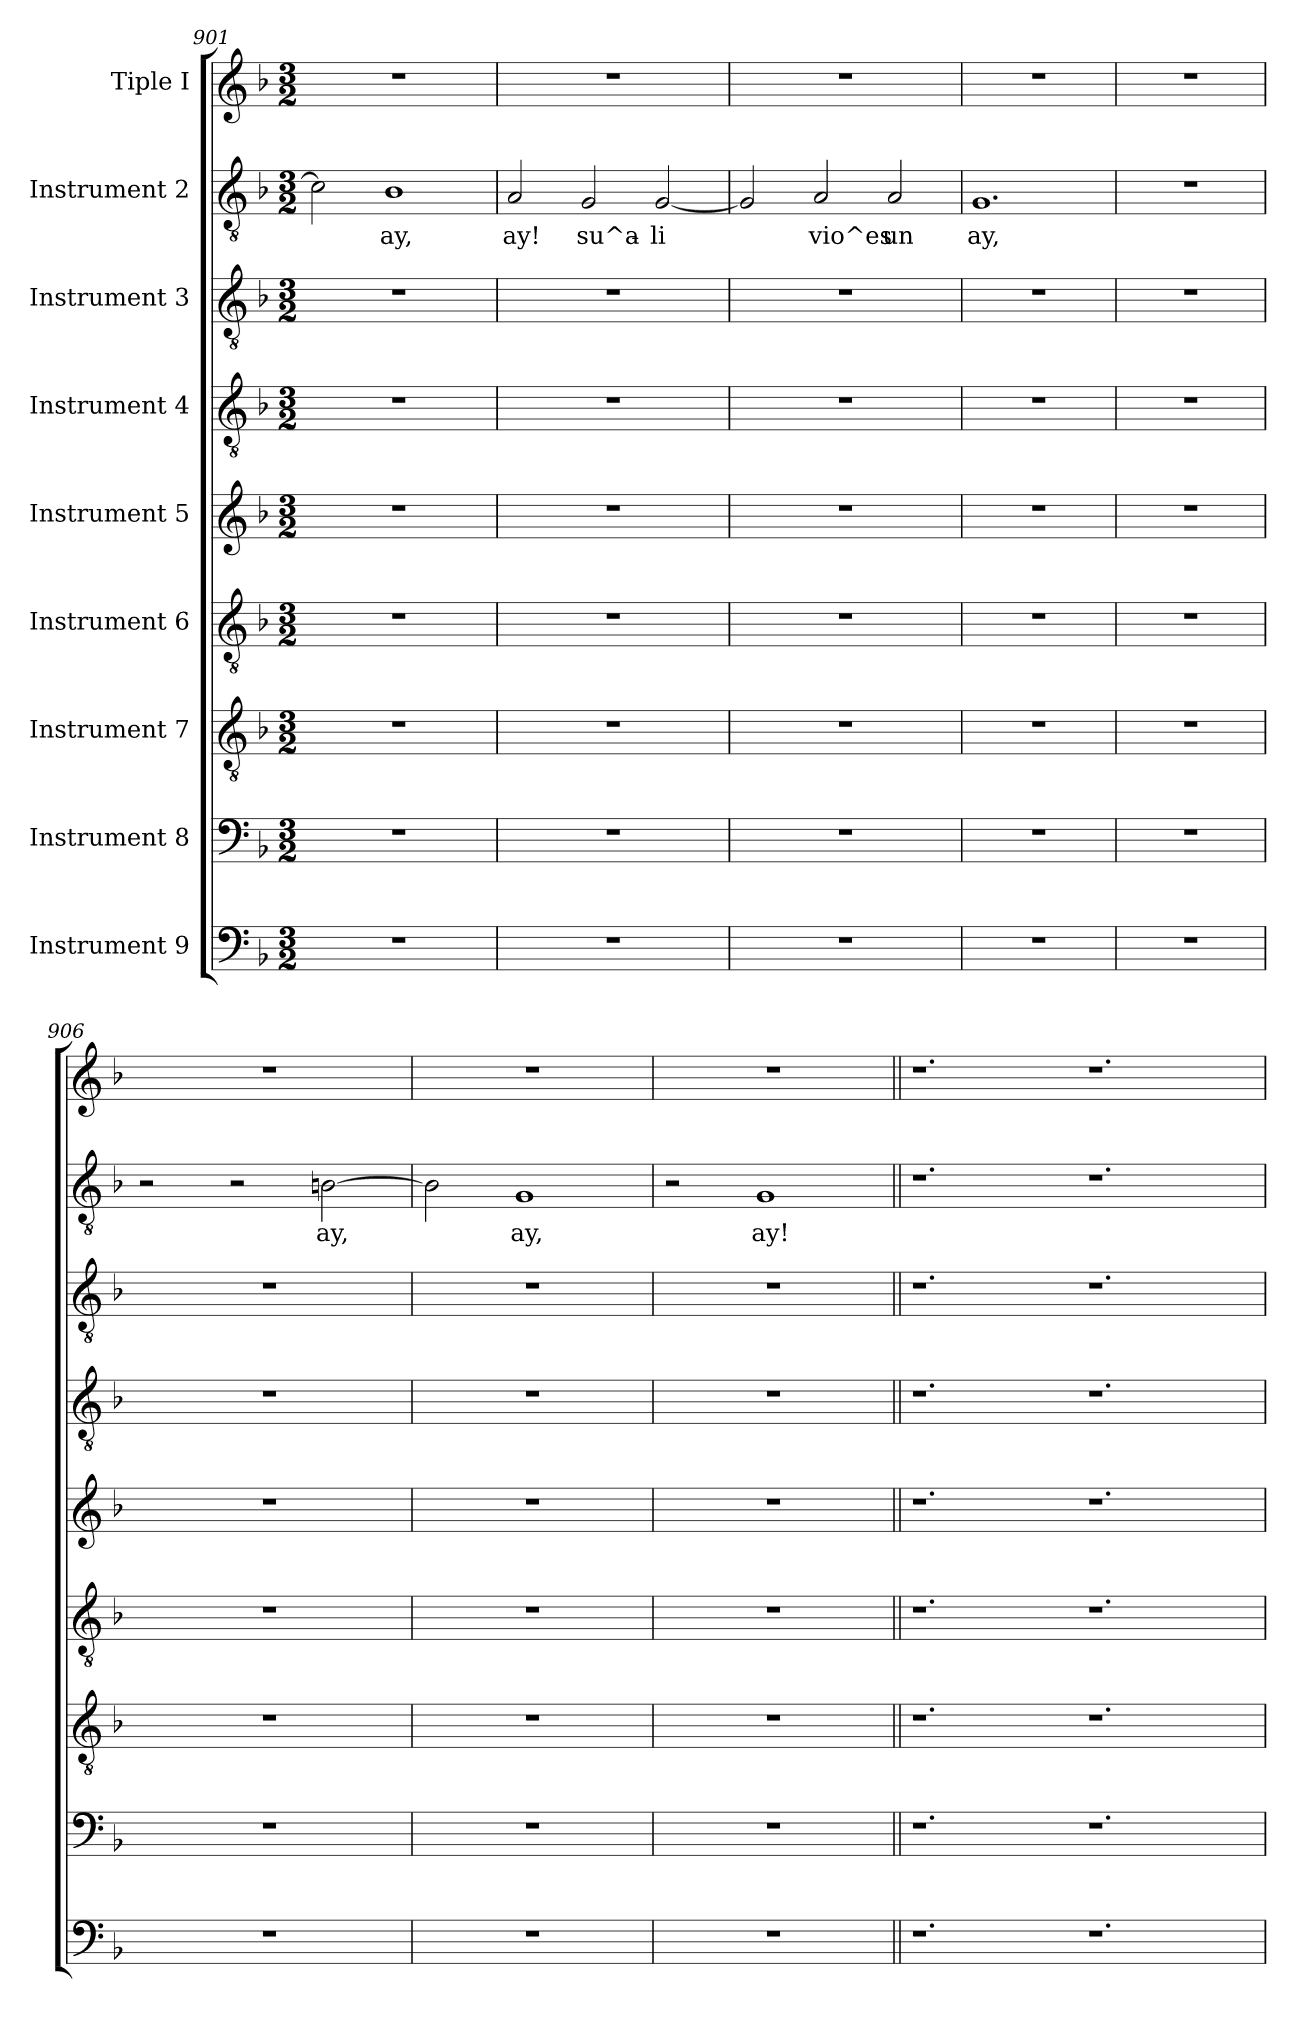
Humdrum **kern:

**kern	**kern	**kern	**kern	**kern	**kern	**kern	**kern	**text	**kern
*part9	*part8	*part7	*part6	*part5	*part4	*part3	*part2	*part2	*part1
*staff9	*staff8	*staff7	*staff6	*staff5	*staff4	*staff3	*staff2	*staff2	*staff1
*I"Instrument 9	*I"Instrument 8	*I"Instrument 7	*I"Instrument 6	*I"Instrument 5	*I"Instrument 4	*I"Instrument 3	*I"Instrument 2	*	*I"Tiple I
*clefF4	*clefF4	*clefGv2	*clefGv2	*clefG2	*clefGv2	*clefGv2	*clefGv2	*	*clefG2
*k[b-]	*k[b-]	*k[b-]	*k[b-]	*k[b-]	*k[b-]	*k[b-]	*k[b-]	*	*k[b-]
*F:	*F:	*F:	*F:	*F:	*F:	*F:	*F:	*	*F:
*M3/2	*M3/2	*M3/2	*M3/2	*M3/2	*M3/2	*M3/2	*M3/2	*	*M3/2
=901	=901	=901	=901	=901	=901	=901	=901	=901	=901
!	!	!	!	!	!	!	!	!LO:LY:b:cj	!
1.r	1.r	1.r	1.r	1.r	1.r	1.r	2c\]	.	1.r
!	!	!	!	!	!	!	!	!LO:LY:b:cj	!
.	.	.	.	.	.	.	1B-	ay,	.
=902	=902	=902	=902	=902	=902	=902	=902	=902	=902
!	!	!	!	!	!	!	!	!LO:LY:b:cj	!
1.r	1.r	1.r	1.r	1.r	1.r	1.r	2A/	ay!	1.r
!	!	!	!	!	!	!	!	!LO:LY:b:cj	!
.	.	.	.	.	.	.	2G/	su^a-	.
!	!	!	!	!	!	!	!	!LO:LY:b:cj	!
.	.	.	.	.	.	.	[<2G/	-li-	.
=903	=903	=903	=903	=903	=903	=903	=903	=903	=903
!	!	!	!	!	!	!	!	!LO:LY:b:cj	!
1.r	1.r	1.r	1.r	1.r	1.r	1.r	2G/]	--	1.r
!	!	!	!	!	!	!	!	!LO:LY:b:cj	!
.	.	.	.	.	.	.	2A/	-vio^es	.
!	!	!	!	!	!	!	!	!LO:LY:b:cj	!
.	.	.	.	.	.	.	2A/	un	.
=904	=904	=904	=904	=904	=904	=904	=904	=904	=904
!	!	!	!	!	!	!	!	!LO:LY:b:cj	!
1.r	1.r	1.r	1.r	1.r	1.r	1.r	1.G	ay,	1.r
!!LO:LB:g=z
=905	=905	=905	=905	=905	=905	=905	=905	=905	=905
1.r	1.r	1.r	1.r	1.r	1.r	1.r	1.r	.	1.r
=906	=906	=906	=906	=906	=906	=906	=906	=906	=906
1.r	1.r	1.r	1.r	1.r	1.r	1.r	2r	.	1.r
.	.	.	.	.	.	.	2r	.	.
!	!	!	!	!	!	!	!	!LO:LY:b:cj	!
.	.	.	.	.	.	.	[>2Bn\	ay,	.
=907	=907	=907	=907	=907	=907	=907	=907	=907	=907
!	!	!	!	!	!	!	!	!LO:LY:b:cj	!
1.r	1.r	1.r	1.r	1.r	1.r	1.r	2B\]	.	1.r
!	!	!	!	!	!	!	!	!LO:LY:b:cj	!
.	.	.	.	.	.	.	1G	ay,	.
=908	=908	=908	=908	=908	=908	=908	=908	=908	=908
1.r	1.r	1.r	1.r	1.r	1.r	1.r	2r	.	1.r
!	!	!	!	!	!	!	!	!LO:LY:b:cj	!
.	.	.	.	.	.	.	1G	ay!	.
=909||	=909||	=909||	=909||	=909||	=909||	=909||	=909||	=909||	=909||
1.r	1.r	1.r	1.r	1.r	1.r	1.r	1.r	.	1.r
1.r	1.r	1.r	1.r	1.r	1.r	1.r	1.r	.	1.r
=	=	=	=	=	=	=	=	=	=
*-	*-	*-	*-	*-	*-	*-	*-	*-	*-
